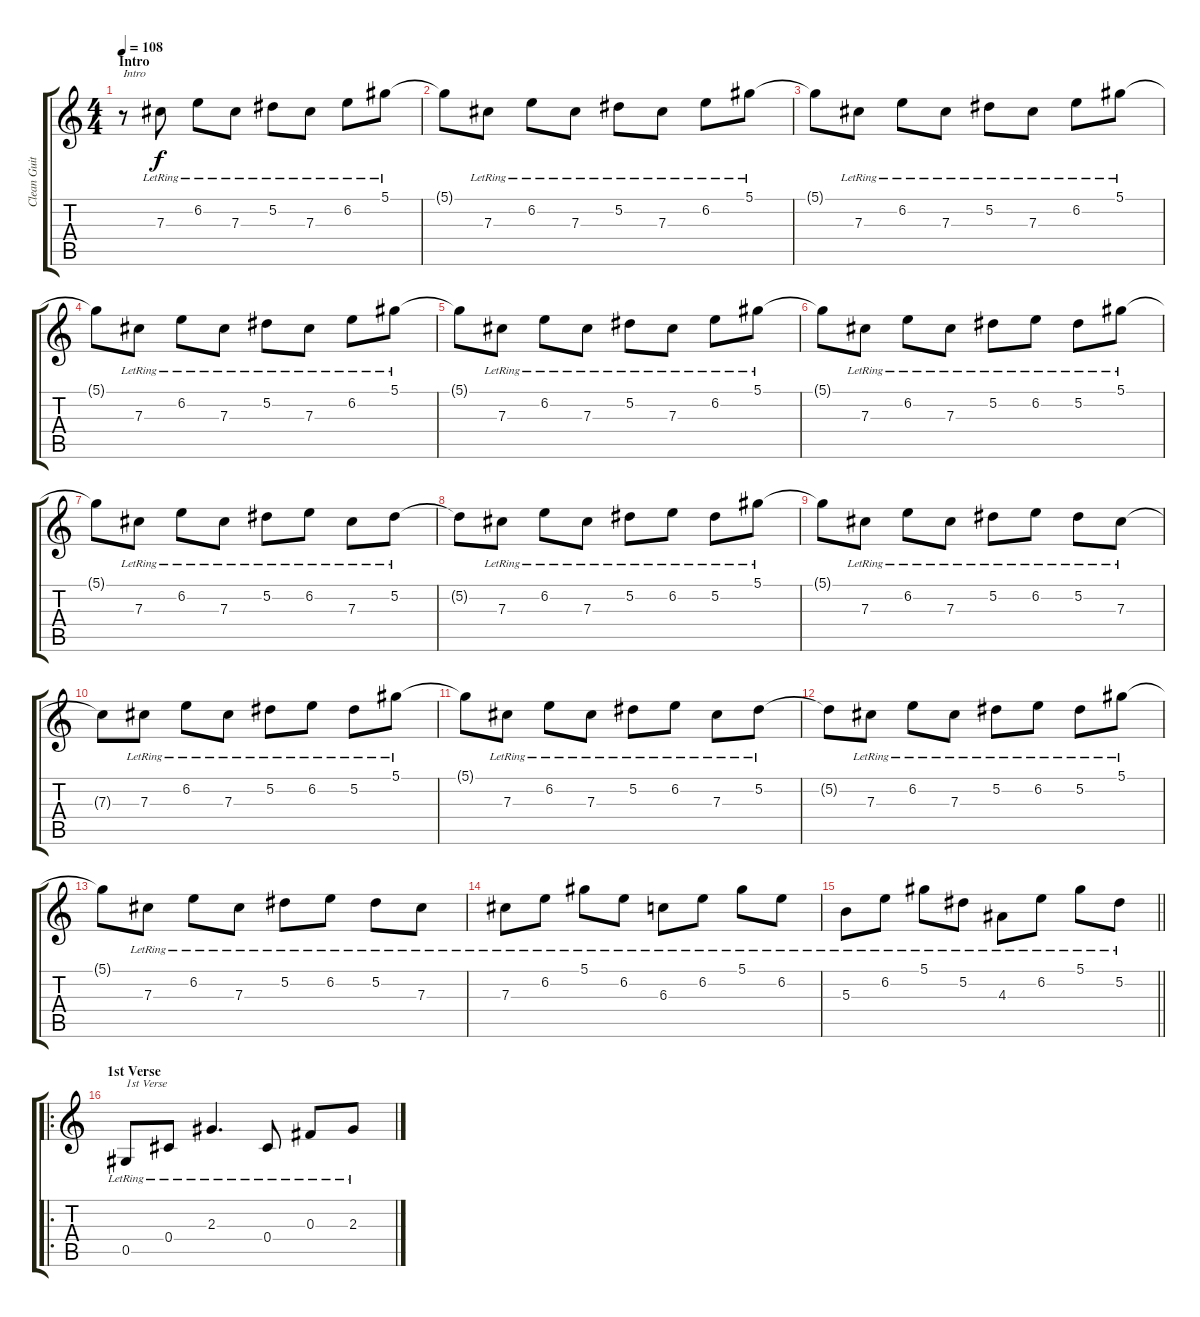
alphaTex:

\track ("Clean Guitar" "Clean Guit") {instrument electricguitarclean}
\staff {score tabs}
\tuning (Eb4 Bb3 Gb3 Db3 Ab2 Eb2) {hide}
\ts (4 4)
\section ("" "Intro")
\tempo 108
\clef g2
\ks c
r.8{txt "Intro" dy f volume 0 instrument electricguitarclean} 7.3{lr}.8{volume 7} 6.2{lr}.8 7.3{lr}.8 5.2{lr}.8 7.3{lr}.8 6.2{lr}.8 5.1{lr}.8 |
5.1{t}.8 7.3{lr}.8 6.2{lr}.8 7.3{lr}.8 5.2{lr}.8 7.3{lr}.8 6.2{lr}.8 5.1{lr}.8 |
5.1{t}.8{volume 13} 7.3{lr}.8 6.2{lr}.8 7.3{lr}.8 5.2{lr}.8 7.3{lr}.8 6.2{lr}.8 5.1{lr}.8 |
5.1{t}.8 7.3{lr}.8 6.2{lr}.8 7.3{lr}.8 5.2{lr}.8 7.3{lr}.8 6.2{lr}.8 5.1{lr}.8 |
5.1{t}.8 7.3{lr}.8 6.2{lr}.8 7.3{lr}.8 5.2{lr}.8 7.3{lr}.8 6.2{lr}.8 5.1{lr}.8 |
5.1{t}.8 7.3{lr}.8 6.2{lr}.8 7.3{lr}.8 5.2{lr}.8 6.2{lr}.8 5.2{lr}.8 5.1{lr}.8 |
5.1{t}.8 7.3{lr}.8 6.2{lr}.8 7.3{lr}.8 5.2{lr}.8 6.2{lr}.8 7.3{lr}.8 5.2{lr}.8 |
5.2{t}.8 7.3{lr}.8 6.2{lr}.8 7.3{lr}.8 5.2{lr}.8 6.2{lr}.8 5.2{lr}.8 5.1{lr}.8 |
5.1{t}.8 7.3{lr}.8 6.2{lr}.8 7.3{lr}.8 5.2{lr}.8 6.2{lr}.8 5.2{lr}.8 7.3{lr}.8 |
7.3{t}.8 7.3{lr}.8 6.2{lr}.8 7.3{lr}.8 5.2{lr}.8 6.2{lr}.8 5.2{lr}.8 5.1{lr}.8 |
5.1{t}.8 7.3{lr}.8 6.2{lr}.8 7.3{lr}.8 5.2{lr}.8 6.2{lr}.8 7.3{lr}.8 5.2{lr}.8 |
5.2{t}.8 7.3{lr}.8 6.2{lr}.8 7.3{lr}.8 5.2{lr}.8 6.2{lr}.8 5.2{lr}.8 5.1{lr}.8 |
5.1{t}.8 7.3{lr}.8 6.2{lr}.8 7.3{lr}.8 5.2{lr}.8 6.2{lr}.8 5.2{lr}.8 7.3{lr}.8 |
7.3{lr}.8 6.2{lr}.8 5.1{lr}.8 6.2{lr}.8 6.3{lr}.8 6.2{lr}.8 5.1{lr}.8 6.2{lr}.8 |
\barLineRight lightlight
5.3{lr}.8 6.2{lr}.8 5.1{lr}.8 5.2{lr}.8 4.3{lr}.8 6.2{lr}.8 5.1{lr}.8 5.2{lr}.8 |
\ro
\section ("" "1st Verse")
0.5{lr}.8{txt "1st Verse"} 0.4{lr}.8 2.3{lr}.4{d} 0.4{lr}.8 0.3{lr}.8 2.3{lr}.8
